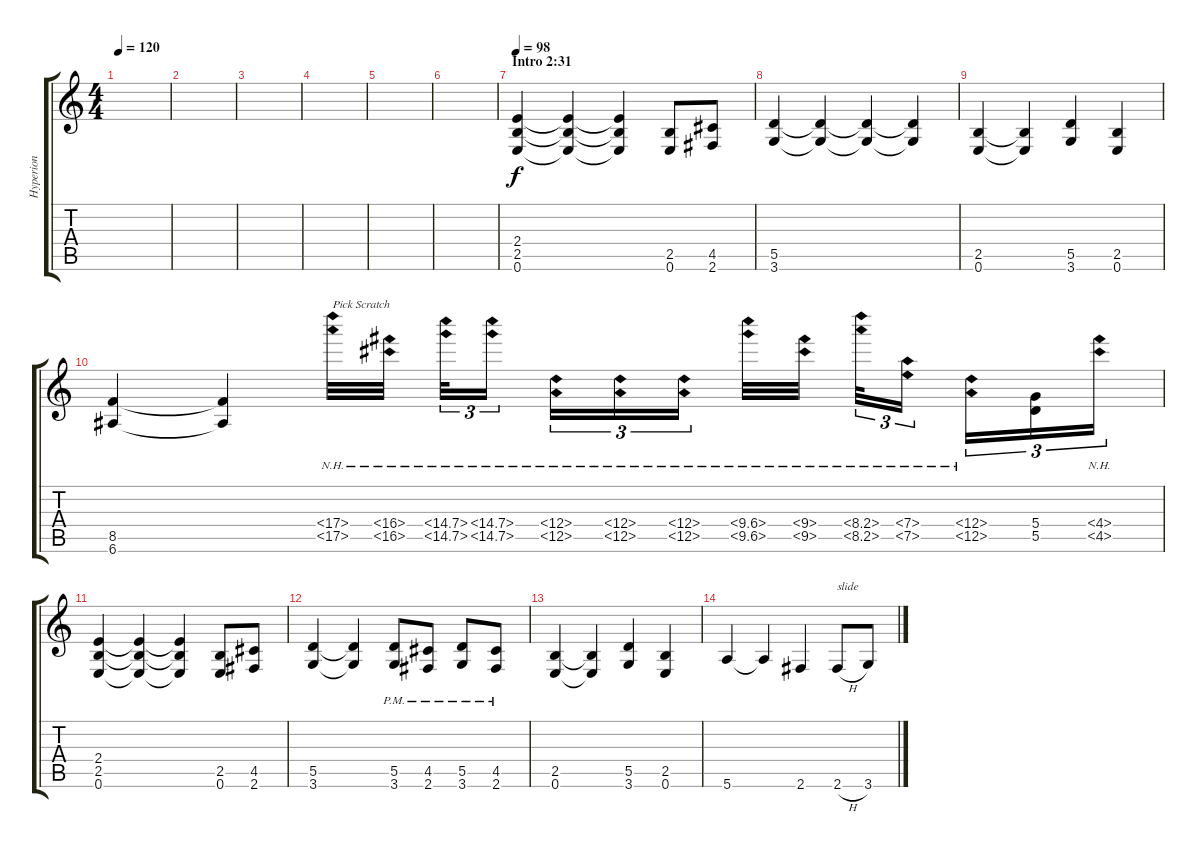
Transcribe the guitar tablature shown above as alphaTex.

\track ("Hyperion" "Hyperion") {instrument overdrivenguitar}
\staff {score tabs}
\tuning (E4 B3 G3 D3 A2 E2) {hide}
\ts (4 4)
\tempo 120
\clef g2
\ks c
|
|
|
|
|
|
\section ("" "Intro 2:31")
\tempo 98
(2.4 2.5 0.6).4 (2.4{t} 2.5{t} 0.6{t}).4 (2.4{t} 2.5{t} 0.6{t}).4 (2.5 0.6).8 (4.5 2.6).8 |
(5.5 3.6).4 (5.5{t} 3.6{t}).4 (5.5{t} 3.6{t}).4 (5.5{t} 3.6{t}).4 |
(2.5 0.6).4 (2.5{t} 0.6{t}).4 (5.5 3.6).4 (2.5 0.6).4 |
(8.5 6.6).4 (8.5{t} 6.6{t}).4 (17.4{nh} 17.5{nh}).32{txt "Pick Scratch" volume 14 instrument guitarfretnoise} (16.4{nh} 16.5{nh}).32 (15.4{nh} 15.5{nh}).32{tu (3 2)} (14.4{nh} 14.5{nh}).16{tu (3 2)} (13.4{nh} 13.5{nh}).16{tu (3 2)} (12.4{nh} 12.5{nh}).16{tu (3 2)} (11.4{nh} 11.5{nh}).16{tu (3 2)} (10.4{nh} 10.5{nh}).32 (9.4{nh} 9.5{nh}).32 (8.4{nh} 8.5{nh}).32{tu (3 2)} (7.4{nh} 7.5{nh}).16{tu (3 2)} (6.4{nh} 6.5{nh}).16{tu (3 2)} (5.4 5.5).16{tu (3 2)} (4.4{nh} 4.5{nh}).16{tu (3 2)} |
(2.4 2.5 0.6).4{instrument overdrivenguitar} (2.4{t} 2.5{t} 0.6{t}).4 (2.4{t} 2.5{t} 0.6{t}).4 (2.5 0.6).8 (4.5 2.6).8 |
(5.5 3.6).4 (5.5{t} 3.6{t}).4 (5.5{pm} 3.6{pm}).8{instrument electricguitarmuted} (4.5{pm} 2.6{pm}).8 (5.5{pm} 3.6{pm}).8 (4.5{pm} 2.6{pm}).8 |
(2.5 0.6).4{instrument overdrivenguitar} (2.5{t} 0.6{t}).4 (5.5 3.6).4 (2.5 0.6).4 |
5.6.4 5.6{t}.4 2.6.4 2.6{h}.8{txt "slide"} 3.6.8
